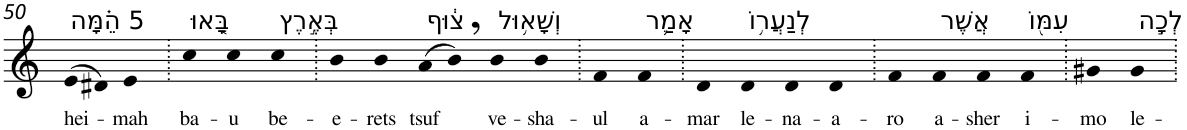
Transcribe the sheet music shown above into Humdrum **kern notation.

**kern	**text
*part1	*part1
*staff1	*staff1
*I"Piano	*
*I'Pno	*
!!LO:PB:g=z
*clefG2	*
*k[]	*
=50	=50
!LO:TX:a:t=5 הֵ֗מָּה	!
!	!LO:LY:b
(>8e	hei-
8d#X)	.
!	!LO:LY:b
4e	-mah
=51.	=51.
!LO:TX:a:t=בָּ֚אוּ	!
!	!LO:LY:b
4cc	ba-
!	!LO:LY:b
4cc	-u
!LO:TX:a:t=בְּאֶ֣רֶץ	!
!	!LO:LY:b
4cc	be-
=52.	=52.
!	!LO:LY:b
4b	-e-
!	!LO:LY:b
4b	-rets
!LO:TX:a:t=צ֔וּף	!
!	!LO:LY:b
(>8a	tsuf
8b,)	.
!LO:TX:a:t=וְשָׁא֥וּל	!
!	!LO:LY:b
4b	ve-
!	!LO:LY:b
4b	-sha-
=53.	=53.
!	!LO:LY:b
4f	-ul
!LO:TX:a:t=אָמַ֛ר	!
!	!LO:LY:b
4f	a-
=54.	=54.
!	!LO:LY:b
4d	-mar
!LO:TX:a:t=לְנַעֲר֥וֹ	!
!	!LO:LY:b
4d	le-
!	!LO:LY:b
4d	-na-
!	!LO:LY:b
4d	-a-
=55.	=55.
!	!LO:LY:b
4f	-ro
!LO:TX:a:t=אֲשֶׁר	!
!	!LO:LY:b
4f	a-
!	!LO:LY:b
4f	-sher
!LO:TX:a:t=עִמּ֖וֹ	!
!	!LO:LY:b
4f	i-
=56.	=56.
!	!LO:LY:b
4g#X	-mo
!LO:TX:a:t=לְכָ֣ה	!
!	!LO:LY:b
4g#	le-
=.	=.
*-	*-
